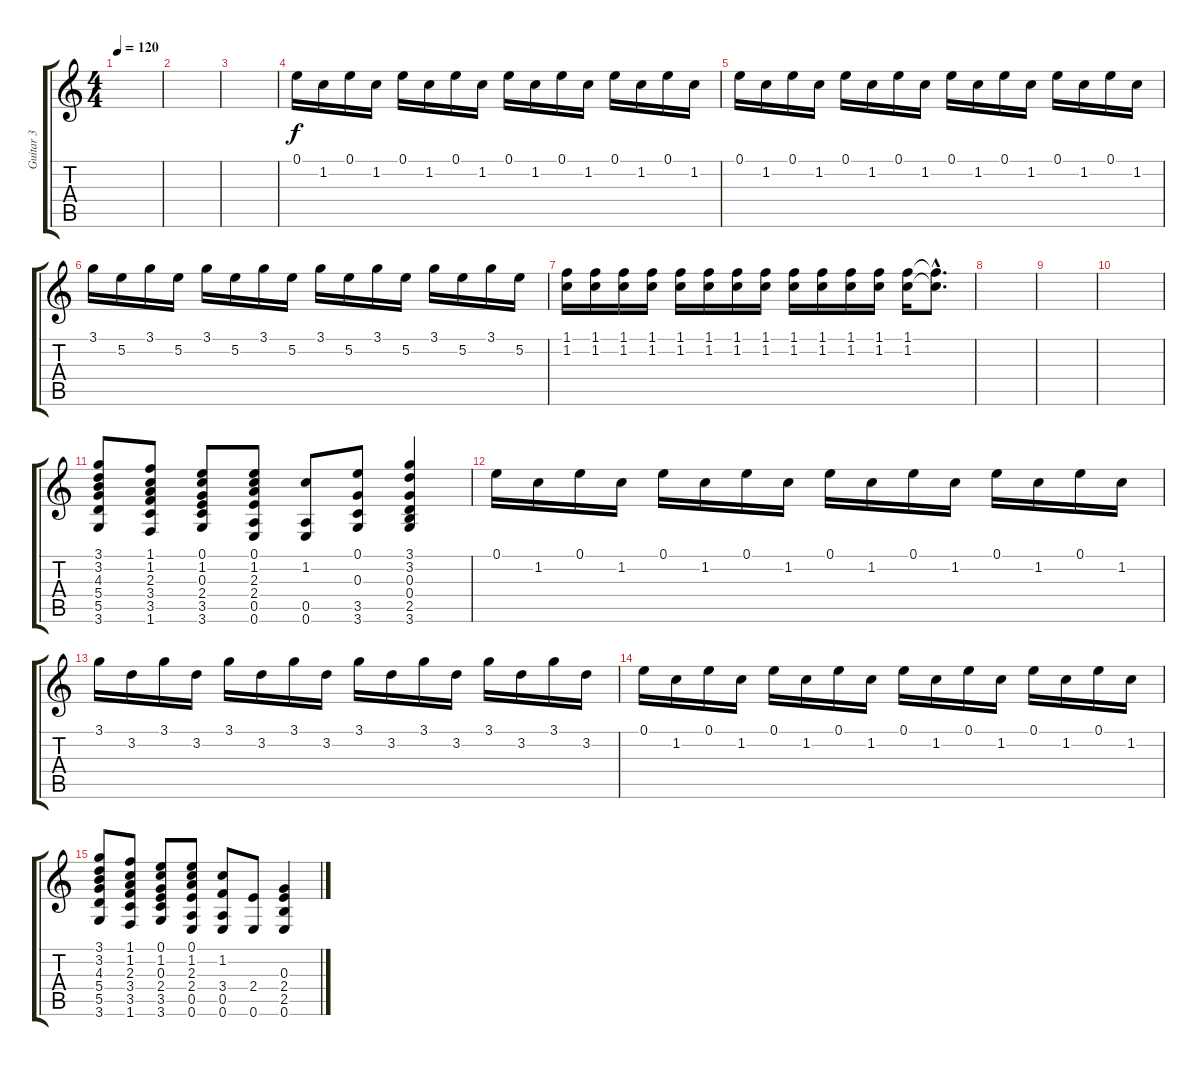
\track ("Guitar 3" "Guitar 3") {instrument acousticguitarnylon}
\staff {score tabs}
\tuning (E4 B3 G3 D3 A2 E2) {hide}
\ts (4 4)
\tempo 120
\clef g2
\ks c
|
|
|
0.1.16 1.2.16 0.1.16 1.2.16 0.1.16 1.2.16 0.1.16 1.2.16 0.1.16 1.2.16 0.1.16 1.2.16 0.1.16 1.2.16 0.1.16 1.2.16 |
0.1.16 1.2.16 0.1.16 1.2.16 0.1.16 1.2.16 0.1.16 1.2.16 0.1.16 1.2.16 0.1.16 1.2.16 0.1.16 1.2.16 0.1.16 1.2.16 |
3.1.16 5.2.16 3.1.16 5.2.16 3.1.16 5.2.16 3.1.16 5.2.16 3.1.16 5.2.16 3.1.16 5.2.16 3.1.16 5.2.16 3.1.16 5.2.16 |
(1.1 1.2).16 (1.1 1.2).16 (1.1 1.2).16 (1.1 1.2).16 (1.1 1.2).16 (1.1 1.2).16 (1.1 1.2).16 (1.1 1.2).16 (1.1 1.2).16 (1.1 1.2).16 (1.1 1.2).16 (1.1 1.2).16 (1.1 1.2).16 (1.1{hac t} 1.2{hac t}).8{d} |
|
|
|
(3.1 3.2 4.3 5.4 5.5 3.6).8 (1.1 1.2 2.3 3.4 3.5 1.6).8 (0.1 1.2 0.3 2.4 3.5 3.6).8 (0.1 1.2 2.3 2.4 0.5 0.6).8 (1.2 0.5 0.6).8 (0.1 0.3 3.5 3.6).8 (3.1 3.2 0.3 0.4 2.5 3.6).4 |
0.1.16 1.2.16 0.1.16 1.2.16 0.1.16 1.2.16 0.1.16 1.2.16 0.1.16 1.2.16 0.1.16 1.2.16 0.1.16 1.2.16 0.1.16 1.2.16 |
3.1.16 3.2.16 3.1.16 3.2.16 3.1.16 3.2.16 3.1.16 3.2.16 3.1.16 3.2.16 3.1.16 3.2.16 3.1.16 3.2.16 3.1.16 3.2.16 |
0.1.16 1.2.16 0.1.16 1.2.16 0.1.16 1.2.16 0.1.16 1.2.16 0.1.16 1.2.16 0.1.16 1.2.16 0.1.16 1.2.16 0.1.16 1.2.16 |
(3.1 3.2 4.3 5.4 5.5 3.6).8 (1.1 1.2 2.3 3.4 3.5 1.6).8 (0.1 1.2 0.3 2.4 3.5 3.6).8 (0.1 1.2 2.3 2.4 0.5 0.6).8 (1.2 3.4 0.5 0.6).8 (2.4 0.6).8 (0.3 2.4 2.5 0.6).4
